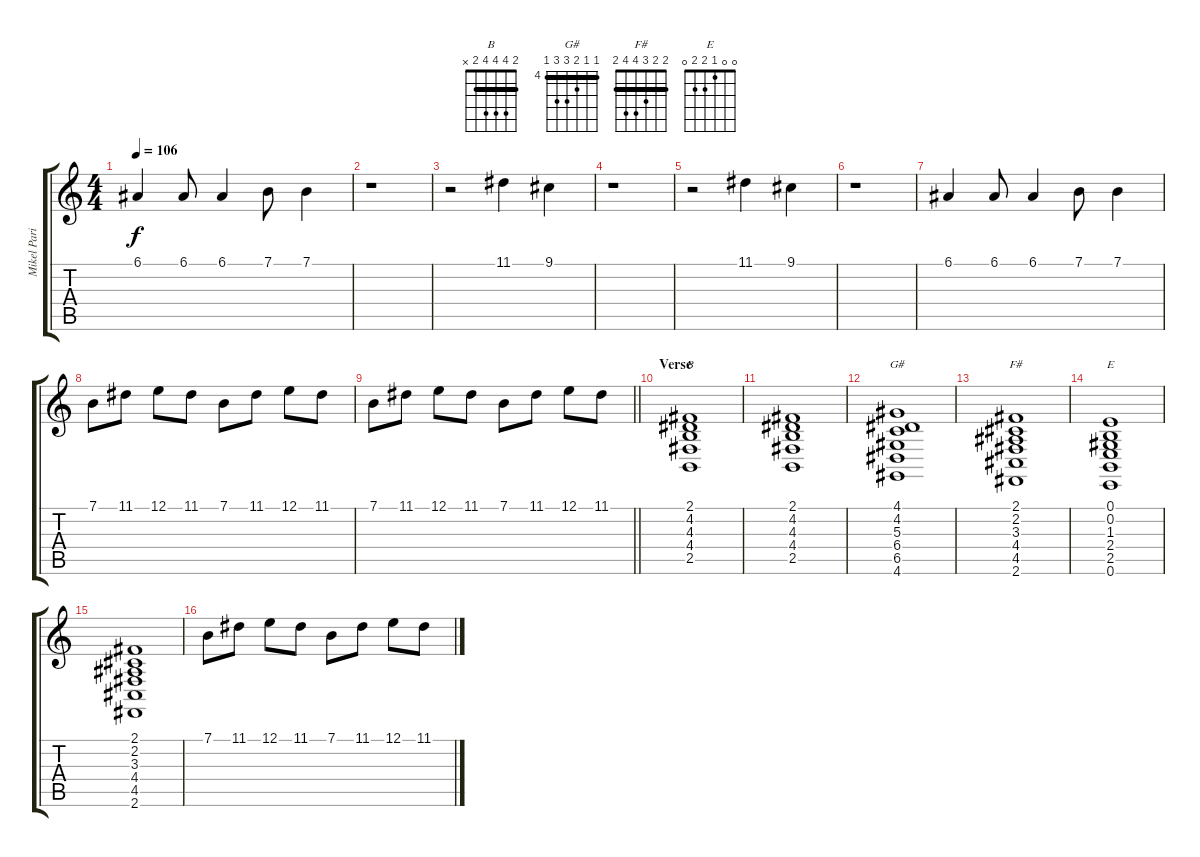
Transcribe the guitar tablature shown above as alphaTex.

\track ("Mikel Paris" "Mikel Pari") {instrument brightacousticpiano}
\staff {score tabs}
\tuning (E4 B3 G3 D3 A2 E2) {hide}
\chord ("B" 2 4 4 4 2 x) {barre 2}
\chord ("G#" 4 4 5 6 6 4) {firstfret 4 barre 4}
\chord ("F#" 2 2 3 4 4 2) {barre 2}
\chord ("E" 0 0 1 2 2 0)
\ts (4 4)
\tempo 106
\clef g2
\ks c
6.1.4{dy f} 6.1.8 6.1.4 7.1.8 7.1.4 |
r.1 |
r.2 11.1.4 9.1.4 |
r.1 |
r.2 11.1.4 9.1.4 |
r.1 |
6.1.4 6.1.8 6.1.4 7.1.8 7.1.4 |
7.1.8 11.1.8 12.1.8 11.1.8 7.1.8 11.1.8 12.1.8 11.1.8 |
\barLineRight lightlight
7.1.8 11.1.8 12.1.8 11.1.8 7.1.8 11.1.8 12.1.8 11.1.8 |
\section ("" "Verse")
(2.1 4.2 4.3 4.4 2.5).1{ch "B" volume 12} |
(2.1 4.2 4.3 4.4 2.5).1 |
(4.1 4.2 5.3 6.4 6.5 4.6).1{ch "G#"} |
(2.1 2.2 3.3 4.4 4.5 2.6).1{ch "F#"} |
(0.1 0.2 1.3 2.4 2.5 0.6).1{ch "E"} |
(2.1 2.2 3.3 4.4 4.5 2.6).1 |
7.1.8 11.1.8 12.1.8 11.1.8 7.1.8 11.1.8 12.1.8 11.1.8
